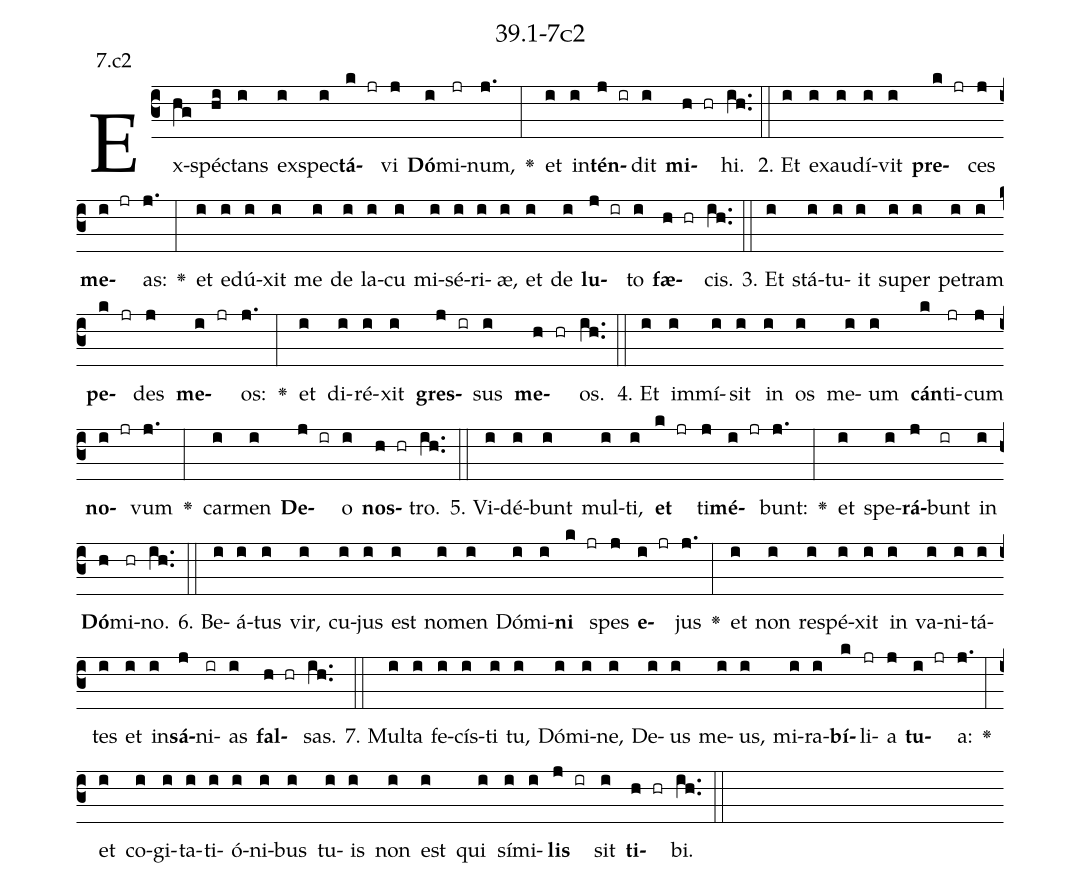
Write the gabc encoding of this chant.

name: 39.1-7c2;
annotation: 7.c2;
%%
(c3)Ex(hg)spéc(hi)tans(i) ex(i)spec(i)<b>tá</b>(k jr)vi(j) <b>Dó</b>(i)mi(jr)num,(j.) <v>\greheightstar</v>(:) et(i) in(i)<b>tén</b>(j ir)dit(i) <b>mi</b>(h hr)hi.(ih..) (::)
2. Et(i) ex(i)au(i)dí(i)vit(i) <b>pre</b>(k jr)ces(j) <b>me</b>(i jr)as:(j.) <v>\greheightstar</v>(:) et(i) e(i)dú(i)xit(i) me(i) de(i) la(i)cu(i) mi(i)sé(i)ri(i)æ,(i) et(i) de(i) <b>lu</b>(j ir)to(i) <b>fæ</b>(h hr)cis.(ih..) (::)
3. Et(i) stá(i)tu(i)it(i) su(i)per(i) pe(i)tram(i) <b>pe</b>(k jr)des(j) <b>me</b>(i jr)os:(j.) <v>\greheightstar</v>(:) et(i) di(i)ré(i)xit(i) <b>gres</b>(j ir)sus(i) <b>me</b>(h hr)os.(ih..) (::)
4. Et(i) im(i)mí(i)sit(i) in(i) os(i) me(i)um(i) <b>cán</b>(k)ti(jr)cum(j) <b>no</b>(i jr)vum(j.) <v>\greheightstar</v>(:) car(i)men(i) <b>De</b>(j ir)o(i) <b>nos</b>(h hr)tro.(ih..) (::)
5. Vi(i)dé(i)bunt(i) mul(i)ti,(i) <b>et</b>(k jr) ti(j)<b>mé</b>(i jr)bunt:(j.) <v>\greheightstar</v>(:) et(i) spe(i)<b>rá</b>(j)bunt(ir) in(i) <b>Dó</b>(h)mi(hr)no.(ih..) (::)
6. Be(i)á(i)tus(i) vir,(i) cu(i)jus(i) est(i) no(i)men(i) Dó(i)mi(i)<b>ni</b>(k jr) spes(j) <b>e</b>(i jr)jus(j.) <v>\greheightstar</v>(:) et(i) non(i) re(i)spé(i)xit(i) in(i) va(i)ni(i)tá(i)tes(i) et(i) in(i)<b>sá</b>(j)ni(ir)as(i) <b>fal</b>(h hr)sas.(ih..) (::)
7. Mul(i)ta(i) fe(i)cís(i)ti(i) tu,(i) Dó(i)mi(i)ne,(i) De(i)us(i) me(i)us,(i) mi(i)ra(i)<b>bí</b>(k)li(jr)a(j) <b>tu</b>(i jr)a:(j.) <v>\greheightstar</v>(:) et(i) co(i)gi(i)ta(i)ti(i)ó(i)ni(i)bus(i) tu(i)is(i) non(i) est(i) qui(i) sí(i)mi(i)<b>lis</b>(j ir) sit(i) <b>ti</b>(h hr)bi.(ih..) (::)
